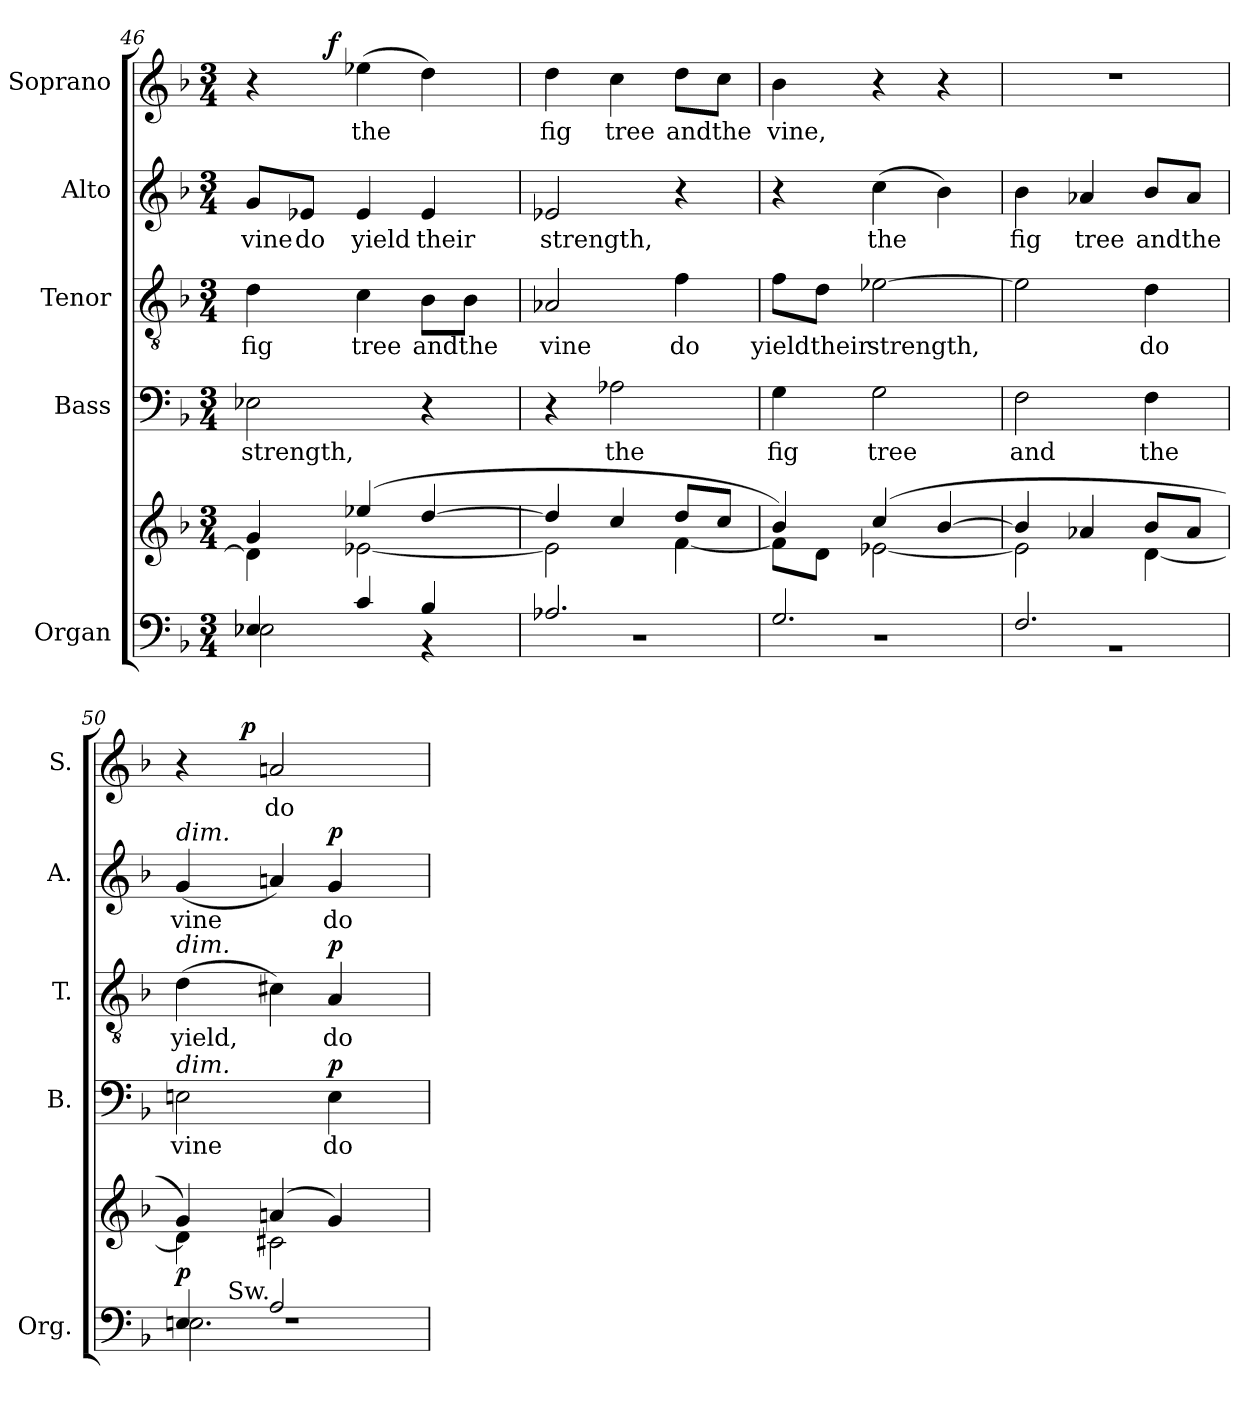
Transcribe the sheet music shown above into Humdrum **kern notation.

**kern	**kern	**dynam	**kern	**text	**dynam	**kern	**text	**dynam	**kern	**text	**dynam	**kern	**text	**dynam
*part5	*part5	*part5	*part4	*part4	*part4	*part3	*part3	*part3	*part2	*part2	*part2	*part1	*part1	*part1
*staff6	*staff5	*staff5/6	*staff4	*staff4	*staff4	*staff3	*staff3	*staff3	*staff2	*staff2	*staff2	*staff1	*staff1	*staff1
*I"Organ	*	*	*I"Bass	*	*	*I"Tenor	*	*	*I"Alto	*	*	*I"Soprano	*	*
*I'Org.	*	*	*I'B.	*	*	*I'T.	*	*	*I'A.	*	*	*I'S.	*	*
*clefF4	*clefG2	*	*clefF4	*	*	*clefGv2	*	*	*clefG2	*	*	*clefG2	*	*
*	*	*	*	*	*	*ITrd7c12	*	*	*	*	*	*	*	*
*k[b-]	*k[b-]	*	*k[b-]	*	*	*k[b-]	*	*	*k[b-]	*	*	*k[b-]	*	*
*F:	*F:	*	*F:	*	*	*F:	*	*	*F:	*	*	*F:	*	*
*M3/4	*M3/4	*	*M3/4	*	*	*M3/4	*	*	*M3/4	*	*	*M3/4	*	*
=46	=46	=46	=46	=46	=46	=46	=46	=46	=46	=46	=46	=46	=46	=46
*^	*^	*	*	*	*	*	*	*	*	*	*	*	*	*
!	!	!	!	!	!	!LO:LY:b:color=#000000	!	!	!	!	!	!	!	!	!	!
!	!	!	!	!	!	!	!	!	!LO:LY:b:color=#000000	!	!	!	!	!	!	!
!	!	!	!	!	!	!	!	!	!	!	!	!LO:LY:b:color=#000000	!	!	!	!
*	*	*	*	*	*	*	*	*	*	*	*	*	*	*^	*	*
4E-Xi/	2E-i\	4gi/	4di\]	.	2E-Xi\	strength,	.	4Di\	fig	.	8gi/L	vine	.	4r	8.ryy	.	.
!	!	!	!	!	!	!	!	!	!	!	!	!LO:LY:b:color=#000000	!	!	!	!	!
.	.	.	.	.	.	.	.	.	.	.	8e-Xi/J	do	.	.	.	.	.
.	.	.	.	.	.	.	.	.	.	.	.	.	.	.	2ryy	.	f
!	!	!	!	!	!	!	!	!	!LO:LY:b:color=#000000	!	!	!	!	!	!	!	!
!	!	!	!	!	!	!	!	!	!	!	!	!LO:LY:b:color=#000000	!	!	!	!	!
!	!	!	!	!	!	!	!	!	!	!	!	!	!	!	!	!LO:LY:b:color=#000000	!
4ci/	.	(4ee-Xi/	[2e-Xi\	.	.	.	.	4Ci\	tree	.	4e-i/	yield	.	(4ee-Xi\	.	the	.
!	!	!	!	!	!	!	!	!	!LO:LY:b:color=#000000	!	!	!	!	!	!	!	!
!	!	!	!	!	!	!	!	!	!	!	!	!LO:LY:b:color=#000000	!	!	!	!	!
4B-i/	4r	[4ddi/	.	.	4r	.	.	8BB-i\L	and	.	4e-i/	their	.	4ddi\)	.	.	.
!	!	!	!	!	!	!	!	!	!LO:LY:b:color=#000000	!	!	!	!	!	!	!	!
.	.	.	.	.	.	.	.	8BB-i\J	the	.	.	.	.	.	.	.	.
.	.	.	.	.	.	.	.	.	.	.	.	.	.	.	16ryy	.	.
=47	=47	=47	=47	=47	=47	=47	=47	=47	=47	=47	=47	=47	=47	=47	=47	=47	=47
!	!LO:N:vis=1	!	!	!	!	!	!	!	!	!	!	!	!	!	!	!	!
*	*	*	*	*	*	*	*	*	*	*	*	*	*	*v	*v	*	*
*	*	*	*	*	*	*	*	*	*	*	*	*	*	*^	*	*
!	!	!	!	!	!	!	!	!	!LO:LY:b:color=#000000	!	!	!	!	!	!	!	!
*	*	*	*	*	*	*	*	*	*	*	*	*	*	*v	*v	*	*
*	*	*	*	*	*	*	*	*	*	*	*	*	*	*^	*	*
!	!	!	!	!	!	!	!	!	!	!	!	!LO:LY:b:color=#000000	!	!	!	!	!
*	*	*	*	*	*	*	*	*	*	*	*	*	*	*v	*v	*	*
*	*	*	*	*	*	*	*	*	*	*	*	*	*	*^	*	*
!	!	!	!	!	!	!	!	!	!	!	!	!	!	!	!	!LO:LY:b:color=#000000	!
*	*	*	*	*	*	*	*	*	*	*	*	*	*	*v	*v	*	*
2.A-Xi/	2.r	4ddi/]	2e-i\]	.	4r	.	.	2AA-Xi/	vine	.	2e-Xi/	strength,	.	4ddi\	fig	.
!	!	!	!	!	!	!LO:LY:b:color=#000000	!	!	!	!	!	!	!	!	!	!
!	!	!	!	!	!	!	!	!	!	!	!	!	!	!	!LO:LY:b:color=#000000	!
.	.	4cci/	.	.	2A-Xi\	the	.	.	.	.	.	.	.	4cci\	tree	.
!	!	!	!	!	!	!	!	!	!LO:LY:b:color=#000000	!	!	!	!	!	!	!
!	!	!	!	!	!	!	!	!	!	!	!	!	!	!	!LO:LY:b:color=#000000	!
.	.	8ddi/L	[4fi\	.	.	.	.	4Fi\	do	.	4r	.	.	8ddi\L	and	.
!	!	!	!	!	!	!	!	!	!	!	!	!	!	!	!LO:LY:b:color=#000000	!
.	.	8cci/J	.	.	.	.	.	.	.	.	.	.	.	8cci\J	the	.
=48	=48	=48	=48	=48	=48	=48	=48	=48	=48	=48	=48	=48	=48	=48	=48	=48
!	!LO:N:vis=1	!	!	!	!	!	!	!	!	!	!	!	!	!	!	!
!	!	!	!	!	!	!LO:LY:b:color=#000000	!	!	!	!	!	!	!	!	!	!
!	!	!	!	!	!	!	!	!	!LO:LY:b:color=#000000	!	!	!	!	!	!	!
!	!	!	!	!	!	!	!	!	!	!	!	!	!	!	!LO:LY:b:color=#000000	!
2.Gi/	2.r	4b-i/)	8fi\L]	.	4Gi\	fig	.	8Fi\L	yield	.	4r	.	.	4b-i\	vine,	.
!	!	!	!	!	!	!	!	!	!LO:LY:b:color=#000000	!	!	!	!	!	!	!
.	.	.	8di\J	.	.	.	.	8Di\J	their	.	.	.	.	.	.	.
!	!	!	!	!	!	!LO:LY:b:color=#000000	!	!	!	!	!	!	!	!	!	!
!	!	!	!	!	!	!	!	!	!LO:LY:b:color=#000000	!	!	!	!	!	!	!
!	!	!	!	!	!	!	!	!	!	!	!	!LO:LY:b:color=#000000	!	!	!	!
.	.	(4cci/	[2e-Xi\	.	2Gi\	tree	.	[2E-Xi\	strength,	.	(4cci\	the	.	4r	.	.
.	.	[4b-i/	.	.	.	.	.	.	.	.	4b-i\)	.	.	4r	.	.
=49	=49	=49	=49	=49	=49	=49	=49	=49	=49	=49	=49	=49	=49	=49	=49	=49
!	!LO:N:vis=1	!	!	!	!	!	!	!	!	!	!	!	!	!	!	!
!	!	!	!	!	!	!LO:LY:b:color=#000000	!	!	!	!	!	!	!	!	!	!
!	!	!	!	!	!	!	!	!	!	!	!	!LO:LY:b:color=#000000	!	!LO:N:vis=1	!	!
2.Fi/	2.r	4b-i/]	2e-i\]	.	2Fi\	and	.	2E-i\]	.	.	4b-i\	fig	.	2.r	.	.
!	!	!	!	!	!	!	!	!	!	!	!	!LO:LY:b:color=#000000	!	!	!	!
.	.	4a-Xi/	.	.	.	.	.	.	.	.	4a-Xi/	tree	.	.	.	.
!	!	!	!	!	!	!LO:LY:b:color=#000000	!	!	!	!	!	!	!	!	!	!
!	!	!	!	!	!	!	!	!	!LO:LY:b:color=#000000	!	!	!	!	!	!	!
!	!	!	!	!	!	!	!	!	!	!	!	!LO:LY:b:color=#000000	!	!	!	!
.	.	8b-i/L	[4di\	.	4Fi\	the	.	4Di\	do	.	8b-i/L	and	.	.	.	.
!	!	!	!	!	!	!	!	!	!	!	!	!LO:LY:b:color=#000000	!	!	!	!
.	.	8a-i/J	.	.	.	.	.	.	.	.	8a-i/J	the	.	.	.	.
!!LO:LB:g=z
=50	=50	=50	=50	=50	=50	=50	=50	=50	=50	=50	=50	=50	=50	=50	=50	=50
*	*^	*	*	*	*	*	*	*	*	*	*	*	*	*	*	*
!	!	!LO:N:vis=1	!	!	!	!	!	!	!	!	!	!	!	!	!	!	!
!	!	!	!	!	!	!	!LO:LY:b:color=#000000	!	!	!	!	!	!	!	!	!	!
!	!	!	!	!	!	!	!	!	!	!LO:LY:b:color=#000000	!	!	!	!	!	!	!
!	!	!	!	!	!	!	!	!	!	!	!	!LO:TX:a:i:t=dim.	!	!	!	!	!
!	!	!	!	!	!	!	!	!	!LO:TX:a:i:t=dim.	!	!	!	!	!	!	!	!
!	!	!	!	!	!	!LO:TX:a:i:t=dim.	!	!	!	!	!	!	!	!	!	!	!
!	!	!	!	!	!	!	!	!	!	!	!	!	!LO:LY:b:color=#000000	!	!	!	!
*	*	*^	*	*	*	*	*	*	*	*	*	*	*	*	*^	*	*
4Eni/	2.Ei\	2.r	8ryy	4gi/)	4di\]	p	2Eni\	vine	.	(4Di\	yield,	.	(4gi/	vine	.	4r	8ryy	.	.
.	.	.	64.ryy	.	.	.	.	.	.	.	.	.	.	.	.	.	32.ryy	.	.
!	!	!	!LO:TX:a:t=Sw.	!	!	!	!	!	!	!	!	!	!	!	!	!	!	!	!
.	.	.	2ryy	.	.	.	.	.	.	.	.	.	.	.	.	.	.	.	.
.	.	.	.	.	.	.	.	.	.	.	.	.	.	.	.	.	2ryy	.	p
!	!	!	!	!	!	!	!	!	!	!	!	!	!	!	!	!	!	!LO:LY:b:color=#000000	!
2Ai/	.	.	.	(4ani/	2c#Xi\	.	.	.	.	4C#Xi\)	.	.	4ani/)	.	.	2ani/	.	do	.
!	!	!	!	!	!	!	!	!LO:LY:b:color=#000000	!	!	!	!	!	!	!	!	!	!	!
!	!	!	!	!	!	!	!	!	!	!	!LO:LY:b:color=#000000	!	!	!	!	!	!	!	!
!	!	!	!	!	!	!	!	!	!	!	!	!	!	!LO:LY:b:color=#000000	!	!	!	!	!
.	.	.	.	4gi/)	.	.	4Ei\	do	p	4AAi/	do	p	4gi/	do	p	.	.	.	.
.	.	.	16ryy	.	.	.	.	.	.	.	.	.	.	.	.	.	.	.	.
.	.	.	.	.	.	.	.	.	.	.	.	.	.	.	.	.	16ryy	.	.
.	.	.	32ryy	.	.	.	.	.	.	.	.	.	.	.	.	.	.	.	.
.	.	.	.	.	.	.	.	.	.	.	.	.	.	.	.	.	64ryy	.	.
.	.	.	128ryy	.	.	.	.	.	.	.	.	.	.	.	.	.	.	.	.
*v	*v	*v	*v	*	*	*	*	*	*	*	*	*	*	*	*	*v	*v	*	*
*	*v	*v	*	*	*	*	*	*	*	*	*	*	*	*	*
=	=	=	=	=	=	=	=	=	=	=	=	=	=	=
*-	*-	*-	*-	*-	*-	*-	*-	*-	*-	*-	*-	*-	*-	*-
